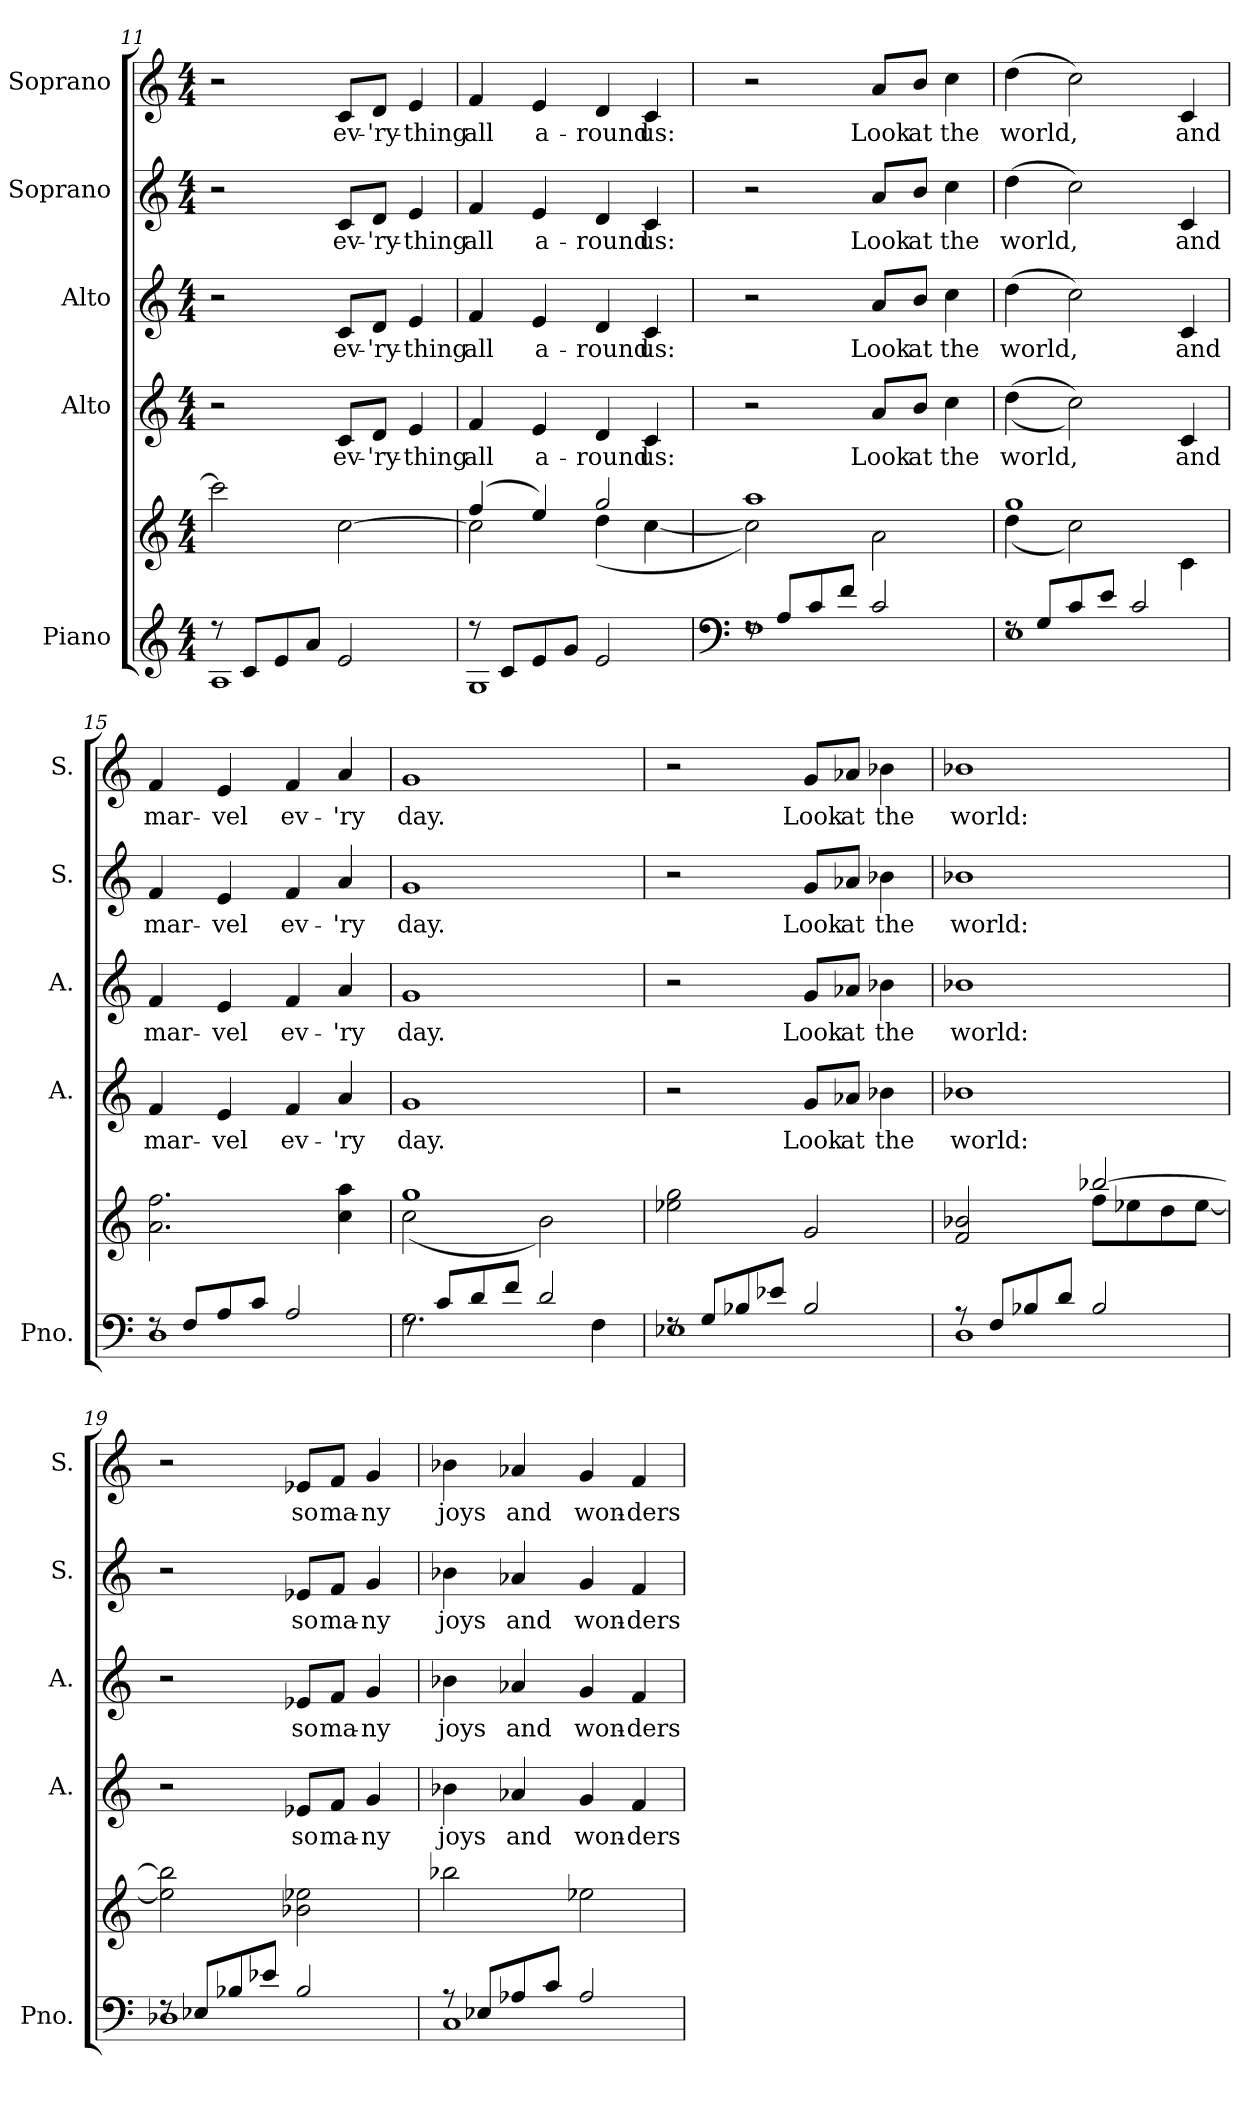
**kern	**kern	**kern	**text	**kern	**text	**kern	**text	**kern	**text
*part5	*part5	*part4	*part4	*part3	*part3	*part2	*part2	*part1	*part1
*staff6	*staff5	*staff4	*staff4	*staff3	*staff3	*staff2	*staff2	*staff1	*staff1
*I"Piano	*	*I"Alto	*	*I"Alto	*	*I"Soprano	*	*I"Soprano	*
*I'Pno.	*	*I'A.	*	*I'A.	*	*I'S.	*	*I'S.	*
*clefG2	*clefG2	*clefG2	*	*clefG2	*	*clefG2	*	*clefG2	*
*k[]	*k[]	*k[]	*	*k[]	*	*k[]	*	*k[]	*
*M4/4	*M4/4	*M4/4	*	*M4/4	*	*M4/4	*	*M4/4	*
=11	=11	=11	=11	=11	=11	=11	=11	=11	=11
*^	*	*	*	*	*	*	*	*	*
8r	1A	2ccc\]	2r	.	2r	.	2r	.	2r	.
8c/L	.	.	.	.	.	.	.	.	.	.
8e/	.	.	.	.	.	.	.	.	.	.
8a/J	.	.	.	.	.	.	.	.	.	.
2e/	.	[2cc\	8c/L	ev-	8c/L	ev-	8c/L	ev-	8c/L	ev-
.	.	.	8d/J	-'ry-	8d/J	-'ry-	8d/J	-'ry-	8d/J	-'ry-
.	.	.	4e/	-thing	4e/	-thing	4e/	-thing	4e/	-thing
=12	=12	=12	=12	=12	=12	=12	=12	=12	=12	=12
*	*	*^	*	*	*	*	*	*	*	*
8r	1G	(4ff/	2cc\]	4f/	all	4f/	all	4f/	all	4f/	all
8c/L	.	.	.	.	.	.	.	.	.	.	.
8e/	.	4ee/)	.	4e/	a-	4e/	a-	4e/	a-	4e/	a-
8g/J	.	.	.	.	.	.	.	.	.	.	.
2e/	.	2gg/	(4dd\	4d/	-round	4d/	-round	4d/	-round	4d/	-round
.	.	.	[4cc\	4c/	us:	4c/	us:	4c/	us:	4c/	us:
!!LO:LB:g=z
=13	=13	=13	=13	=13	=13	=13	=13	=13	=13	=13	=13
*clefF4	*	*	*	*	*	*	*	*	*	*	*
8rF	1F	1aa	2cc\])	2r	.	2r	.	2r	.	2r	.
8A/L	.	.	.	.	.	.	.	.	.	.	.
8c/	.	.	.	.	.	.	.	.	.	.	.
8f/J	.	.	.	.	.	.	.	.	.	.	.
2c/	.	.	2a\	8a/L	Look	8a/L	Look	8a/L	Look	8a/L	Look
.	.	.	.	8b/J	at	8b/J	at	8b/J	at	8b/J	at
.	.	.	.	4cc\	the	4cc\	the	4cc\	the	4cc\	the
=14	=14	=14	=14	=14	=14	=14	=14	=14	=14	=14	=14
8rF	1E	1gg	(4dd\	((4dd\	world,	(4dd\	world,	(4dd\	world,	(4dd\	world,
8G/L	.	.	.	.	.	.	.	.	.	.	.
8c/	.	.	2cc\)	2cc\))	.	2cc\)	.	2cc\)	.	2cc\)	.
8e/J	.	.	.	.	.	.	.	.	.	.	.
2c/	.	.	.	.	.	.	.	.	.	.	.
.	.	.	4c\	4c/	and	4c/	and	4c/	and	4c/	and
*	*	*v	*v	*	*	*	*	*	*	*	*
=15	=15	=15	=15	=15	=15	=15	=15	=15	=15	=15
8rF	1D	2.a\ 2.ff\	4f/	mar-	4f/	mar-	4f/	mar-	4f/	mar-
8F/L	.	.	.	.	.	.	.	.	.	.
8A/	.	.	4e/	-vel	4e/	-vel	4e/	-vel	4e/	-vel
8c/J	.	.	.	.	.	.	.	.	.	.
2A/	.	.	4f/	ev-	4f/	ev-	4f/	ev-	4f/	ev-
.	.	4cc\ 4aa\	4a/	-'ry	4a/	-'ry	4a/	-'ry	4a/	-'ry
=16	=16	=16	=16	=16	=16	=16	=16	=16	=16	=16
*	*	*^	*	*	*	*	*	*	*	*
8rF	2.G\	1gg	(2cc\	1g	day.	1g	day.	1g	day.	1g	day.
8c/L	.	.	.	.	.	.	.	.	.	.	.
8d/	.	.	.	.	.	.	.	.	.	.	.
8f/J	.	.	.	.	.	.	.	.	.	.	.
2d/	.	.	2b\)	.	.	.	.	.	.	.	.
.	4F\	.	.	.	.	.	.	.	.	.	.
*	*	*v	*v	*	*	*	*	*	*	*	*
!!LO:PB:g=z
=17	=17	=17	=17	=17	=17	=17	=17	=17	=17	=17
8rF	1E-X	2ee-X\ 2gg\	2r	.	2r	.	2r	.	2r	.
8G/L	.	.	.	.	.	.	.	.	.	.
8B-X/	.	.	.	.	.	.	.	.	.	.
8e-X/J	.	.	.	.	.	.	.	.	.	.
2B-/	.	2g/	8g/L	Look	8g/L	Look	8g/L	Look	8g/L	Look
.	.	.	8a-X/J	at	8a-X/J	at	8a-X/J	at	8a-X/J	at
.	.	.	4b-X\	the	4b-X\	the	4b-X\	the	4b-X\	the
=18	=18	=18	=18	=18	=18	=18	=18	=18	=18	=18
*	*	*^	*	*	*	*	*	*	*	*
8r	1D	2f/ 2b-X/	2ryy	1b-X	world:	1b-X	world:	1b-X	world:	1b-X	world:
8F/L	.	.	.	.	.	.	.	.	.	.	.
8B-X/	.	.	.	.	.	.	.	.	.	.	.
8d/J	.	.	.	.	.	.	.	.	.	.	.
2B-/	.	[2bb-X/	8ff\L	.	.	.	.	.	.	.	.
.	.	.	8ee-X\	.	.	.	.	.	.	.	.
.	.	.	8dd\	.	.	.	.	.	.	.	.
.	.	.	[8ee-\J	.	.	.	.	.	.	.	.
*	*	*v	*v	*	*	*	*	*	*	*	*
=19	=19	=19	=19	=19	=19	=19	=19	=19	=19	=19
8rF	1D-X	2ee-\] 2bb-\]	2r	.	2r	.	2r	.	2r	.
8E-X/L	.	.	.	.	.	.	.	.	.	.
8B-X/	.	.	.	.	.	.	.	.	.	.
8e-X/J	.	.	.	.	.	.	.	.	.	.
2B-/	.	2b-X\ 2ee-X\	8e-X/L	so	8e-X/L	so	8e-X/L	so	8e-X/L	so
.	.	.	8f/J	ma-	8f/J	ma-	8f/J	ma-	8f/J	ma-
.	.	.	4g/	-ny	4g/	-ny	4g/	-ny	4g/	-ny
!!LO:LB:g=z
=20	=20	=20	=20	=20	=20	=20	=20	=20	=20	=20
8r	1C	2bb-X\	4b-X\	joys	4b-X\	joys	4b-X\	joys	4b-X\	joys
8E-X/L	.	.	.	.	.	.	.	.	.	.
8A-X/	.	.	4a-X/	and	4a-X/	and	4a-X/	and	4a-X/	and
8c/J	.	.	.	.	.	.	.	.	.	.
2A-/	.	2ee-X\	4g/	won-	4g/	won-	4g/	won-	4g/	won-
.	.	.	4f/	-ders	4f/	-ders	4f/	-ders	4f/	-ders
*v	*v	*	*	*	*	*	*	*	*	*
=	=	=	=	=	=	=	=	=	=
*-	*-	*-	*-	*-	*-	*-	*-	*-	*-
